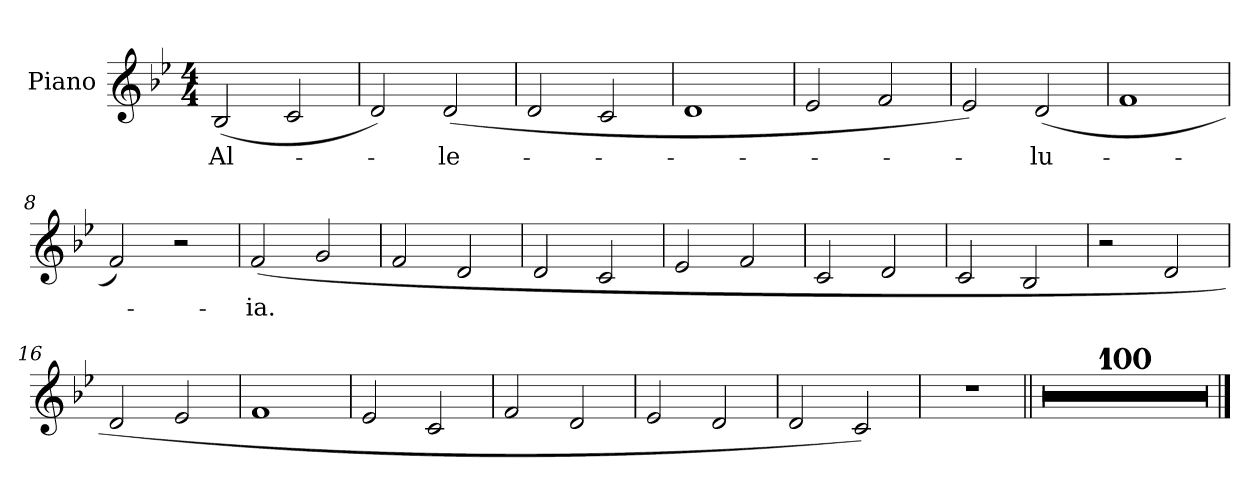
**kern	**text
*part1	*part1
*staff1	*staff1
*I"Piano	*
*I'Pno.	*
*clefG2	*
*k[b-e-]	*
*M4/4	*
=1	=1
!	!LO:LY:b
(>2B-/	Al-
2c/	.
=2	=2
2d/)	.
!	!LO:LY:b
(2d/	-le-
=3	=3
2d/	.
2c/	.
=4	=4
1d	.
=5	=5
2e-/	.
2f/	.
=6	=6
2e-/)	.
!	!LO:LY:b
(>2d/	-lu-
=7	=7
1f	.
=8	=8
2f/)	.
2r	.
=9	=9
!	!LO:LY:b
(>2f/	-ia.
2g/	.
=10	=10
2f/	.
2d/	.
!!LO:LB:g=z
=11	=11
2d/	.
2c/	.
=12	=12
2e-/	.
2f/	.
=13	=13
2c/	.
2d/	.
=14	=14
2c/	.
2B-/	.
=15	=15
2r	.
2d/	.
=16	=16
2d/	.
2e-/	.
=17	=17
1f	.
=18	=18
2e-/	.
2c/	.
=19	=19
2f/	.
2d/	.
=20	=20
2e-/	.
2d/	.
=21	=21
2d/	.
2c/)	.
!!LO:LB:g=z
=22	=22
1r	.
=23||	=23||
1r	.
=24	=24
1r	.
=25	=25
1r	.
=26	=26
1r	.
=27	=27
1r	.
=28	=28
1r	.
=29	=29
1r	.
=30	=30
1r	.
=31	=31
1r	.
=32	=32
1r	.
=33	=33
1r	.
!!LO:LB:g=z
=34	=34
1r	.
=35	=35
1r	.
=36	=36
1r	.
=37	=37
1r	.
=38	=38
1r	.
=39	=39
1r	.
=40	=40
1r	.
=41	=41
1r	.
=42	=42
1r	.
=43	=43
1r	.
=44	=44
1r	.
=45	=45
1r	.
!!LO:LB:g=z
=46	=46
1r	.
=47	=47
1r	.
=48	=48
1r	.
=49	=49
1r	.
=50	=50
1r	.
=51	=51
1r	.
=52	=52
1r	.
=53	=53
1r	.
=54	=54
1r	.
=55	=55
1r	.
=56	=56
1r	.
=57	=57
1r	.
!!LO:LB:g=z
=58	=58
1r	.
=59	=59
1r	.
=60	=60
1r	.
=61	=61
1r	.
=62	=62
1r	.
=63	=63
1r	.
=64	=64
1r	.
=65	=65
1r	.
=66	=66
1r	.
=67	=67
1r	.
=68	=68
1r	.
=69	=69
1r	.
!!LO:LB:g=z
=70	=70
1r	.
=71	=71
1r	.
=72	=72
1r	.
=73	=73
1r	.
=74	=74
1r	.
=75	=75
1r	.
=76	=76
1r	.
=77	=77
1r	.
=78	=78
1r	.
=79	=79
1r	.
=80	=80
1r	.
=81	=81
1r	.
!!LO:LB:g=z
=82	=82
1r	.
=83	=83
1r	.
=84	=84
1r	.
=85	=85
1r	.
=86	=86
1r	.
=87	=87
1r	.
=88	=88
1r	.
=89	=89
1r	.
=90	=90
1r	.
=91	=91
1r	.
=92	=92
1r	.
=93	=93
1r	.
!!LO:LB:g=z
=94	=94
1r	.
=95	=95
1r	.
=96	=96
1r	.
=97	=97
1r	.
=98	=98
1r	.
=99	=99
1r	.
=100	=100
1r	.
=101	=101
1r	.
=102	=102
1r	.
=103	=103
1r	.
=104	=104
1r	.
=105	=105
1r	.
!!LO:PB:g=z
=106	=106
1r	.
=107	=107
1r	.
=108	=108
1r	.
=109	=109
1r	.
=110	=110
1r	.
=111	=111
1r	.
=112	=112
1r	.
=113	=113
1r	.
=114	=114
1r	.
=115	=115
1r	.
=116	=116
1r	.
=117	=117
1r	.
!!LO:LB:g=z
=118	=118
1r	.
=119	=119
1r	.
=120	=120
1r	.
=121	=121
1r	.
=122	=122
1r	.
==	==
*-	*-
